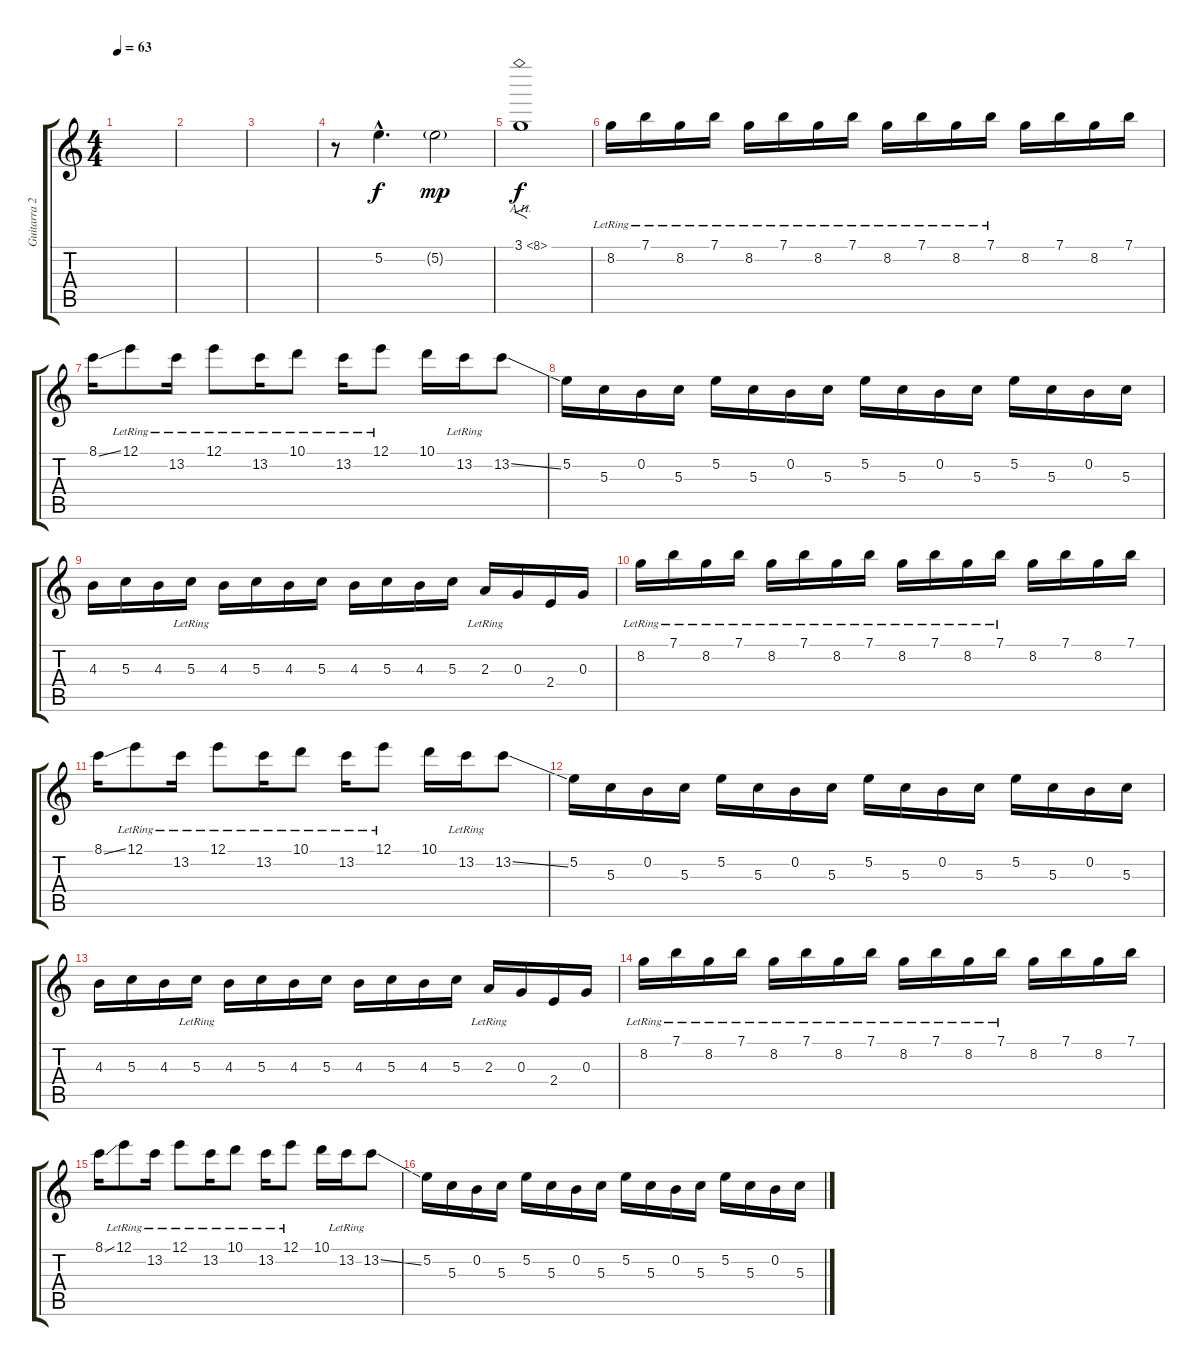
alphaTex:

\track ("Guitarra 2" "Guitarra 2") {instrument distortionguitar}
\staff {score tabs}
\tuning (E4 B3 G3 D3 A2 E2) {hide}
\ts (4 4)
\tempo 63
\clef g2
\ks c
|
|
|
r.8 5.2{hac}.4{d} 5.2{g}.2{dy mp} |
3.1{ah 5}.1{f dy f} |
8.2{lr}.16 7.1{lr}.16 8.2{lr}.16 7.1{lr}.16 8.2{lr}.16 7.1{lr}.16 8.2{lr}.16 7.1{lr}.16 8.2{lr}.16 7.1{lr}.16 8.2{lr}.16 7.1{lr}.16 8.2.16 7.1.16 8.2.16 7.1.16 |
8.1{ss}.16 12.1{lr}.8 13.2{lr}.16 12.1{lr}.8 13.2{lr}.16 10.1{lr}.8 13.2{lr}.16 12.1{lr}.8 10.1.16 13.2{lr}.16 13.2{ss}.8 |
5.2.16 5.3.16 0.2.16 5.3.16 5.2.16 5.3.16 0.2.16 5.3.16 5.2.16 5.3.16 0.2.16 5.3.16 5.2.16 5.3.16 0.2.16 5.3.16 |
4.3.16 5.3.16 4.3.16 5.3{lr}.16 4.3.16 5.3.16 4.3.16 5.3.16 4.3.16 5.3.16 4.3.16 5.3.16 2.3{lr}.16 0.3.16 2.4.16 0.3.16 |
8.2{lr}.16 7.1{lr}.16 8.2{lr}.16 7.1{lr}.16 8.2{lr}.16 7.1{lr}.16 8.2{lr}.16 7.1{lr}.16 8.2{lr}.16 7.1{lr}.16 8.2{lr}.16 7.1{lr}.16 8.2.16 7.1.16 8.2.16 7.1.16 |
8.1{ss}.16 12.1{lr}.8 13.2{lr}.16 12.1{lr}.8 13.2{lr}.16 10.1{lr}.8 13.2{lr}.16 12.1{lr}.8 10.1.16 13.2{lr}.16 13.2{ss}.8 |
5.2.16 5.3.16 0.2.16 5.3.16 5.2.16 5.3.16 0.2.16 5.3.16 5.2.16 5.3.16 0.2.16 5.3.16 5.2.16 5.3.16 0.2.16 5.3.16 |
4.3.16 5.3.16 4.3.16 5.3{lr}.16 4.3.16 5.3.16 4.3.16 5.3.16 4.3.16 5.3.16 4.3.16 5.3.16 2.3{lr}.16 0.3.16 2.4.16 0.3.16 |
8.2{lr}.16 7.1{lr}.16 8.2{lr}.16 7.1{lr}.16 8.2{lr}.16 7.1{lr}.16 8.2{lr}.16 7.1{lr}.16 8.2{lr}.16 7.1{lr}.16 8.2{lr}.16 7.1{lr}.16 8.2.16 7.1.16 8.2.16 7.1.16 |
8.1{ss}.16 12.1{lr}.8 13.2{lr}.16 12.1{lr}.8 13.2{lr}.16 10.1{lr}.8 13.2{lr}.16 12.1{lr}.8 10.1.16 13.2{lr}.16 13.2{ss}.8 |
5.2.16 5.3.16 0.2.16 5.3.16 5.2.16 5.3.16 0.2.16 5.3.16 5.2.16 5.3.16 0.2.16 5.3.16 5.2.16 5.3.16 0.2.16 5.3.16
